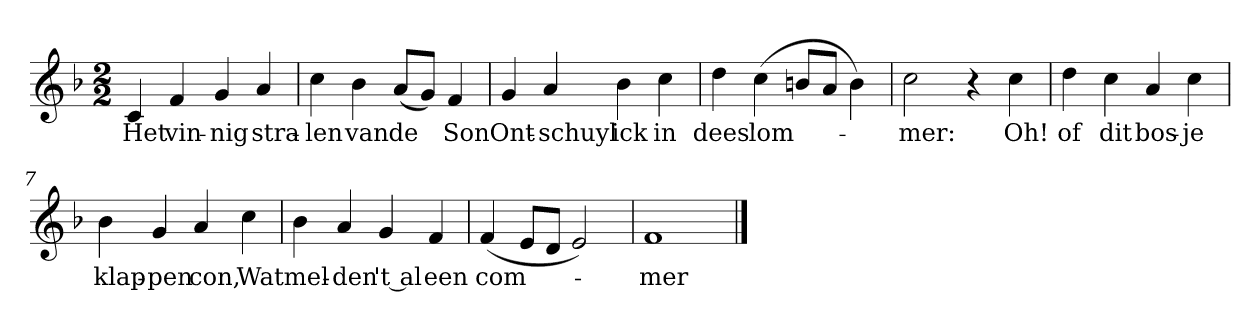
**kern	**text
*part1	*part1
*staff1	*staff1
*clefG2	*
*k[b-]	*
*F:	*
*M2/2	*
*MM120	*
=1	=1
4c	Het
4f	vin-
4g	-nig
4a	stra-
=2	=2
4cc	-len
4b-	van
(8a/L	de
8g/J)	.
4f	Son
=3	=3
4g	Ont-
4a	-schuyl
4b-	ick
4cc	in
=4	=4
4dd	dees'
(4cc	lom-
8bn/L	.
8a/J	.
4b)	.
=5	=5
2cc	-mer:
4r	.
4cc	Oh!
=6	=6
4dd	of
4cc	dit
4a	bos-
4cc	-je
=7	=7
4b-	klap-
4g	-pen
4a	con,
4cc	Wat
=8	=8
4b-	mel-
4a	-den
4g	't al
4f	een
=9	=9
(4f	com-
8e/L	.
8d/J	.
2e)	.
=10	=10
1f	-mer
==	==
*-	*-
